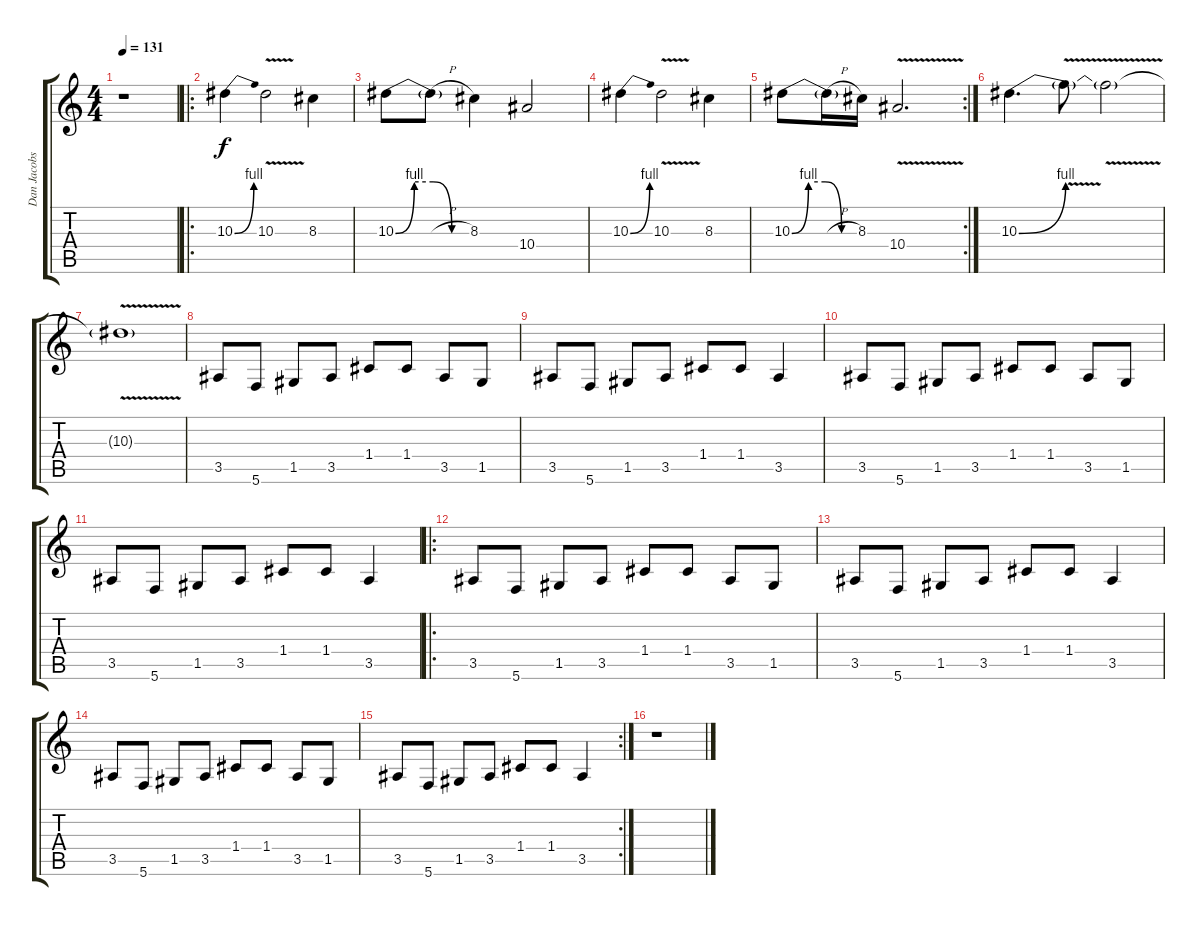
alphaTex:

\track ("Dan Jacobs" "Dan Jacobs") {instrument distortionguitar}
\staff {score tabs}
\tuning (D4 A3 F3 C3 G2 C2) {hide}
\ts (4 4)
\tempo 131
\clef g2
\ks c
r.1{dy f instrument distortionguitar} |
\ro
10.3{be (bend 0 0 60 4)}.4 10.3{v}.2 8.3.4 |
10.3{be (custom 0 0 15 4 30 4 45 0 60 0)}.8 10.3{h t}.8 8.3.4 10.4.2 |
10.3{be (bend 0 0 60 4)}.4 10.3{v}.2 8.3.4 |
\rc 2
10.3{be (custom 0 0 15 4 30 4 45 0 60 0)}.8 10.3{h t}.16 8.3.16 10.4{v}.2{d} |
10.3{be (bend 0 0 60 4)}.4{d} 10.3{v t}.8 10.3{v t}.2 |
10.3{t}.1 |
3.5.8 5.6.8 1.5.8 3.5.8 1.4.8 1.4.8 3.5.8 1.5.8 |
3.5.8 5.6.8 1.5.8 3.5.8 1.4.8 1.4.8 3.5.4 |
3.5.8 5.6.8 1.5.8 3.5.8 1.4.8 1.4.8 3.5.8 1.5.8 |
3.5.8 5.6.8 1.5.8 3.5.8 1.4.8 1.4.8 3.5.4 |
\ro
3.5.8 5.6.8 1.5.8 3.5.8 1.4.8 1.4.8 3.5.8 1.5.8 |
3.5.8 5.6.8 1.5.8 3.5.8 1.4.8 1.4.8 3.5.4 |
3.5.8 5.6.8 1.5.8 3.5.8 1.4.8 1.4.8 3.5.8 1.5.8 |
\rc 2
3.5.8 5.6.8 1.5.8 3.5.8 1.4.8 1.4.8 3.5.4 |
r.1
